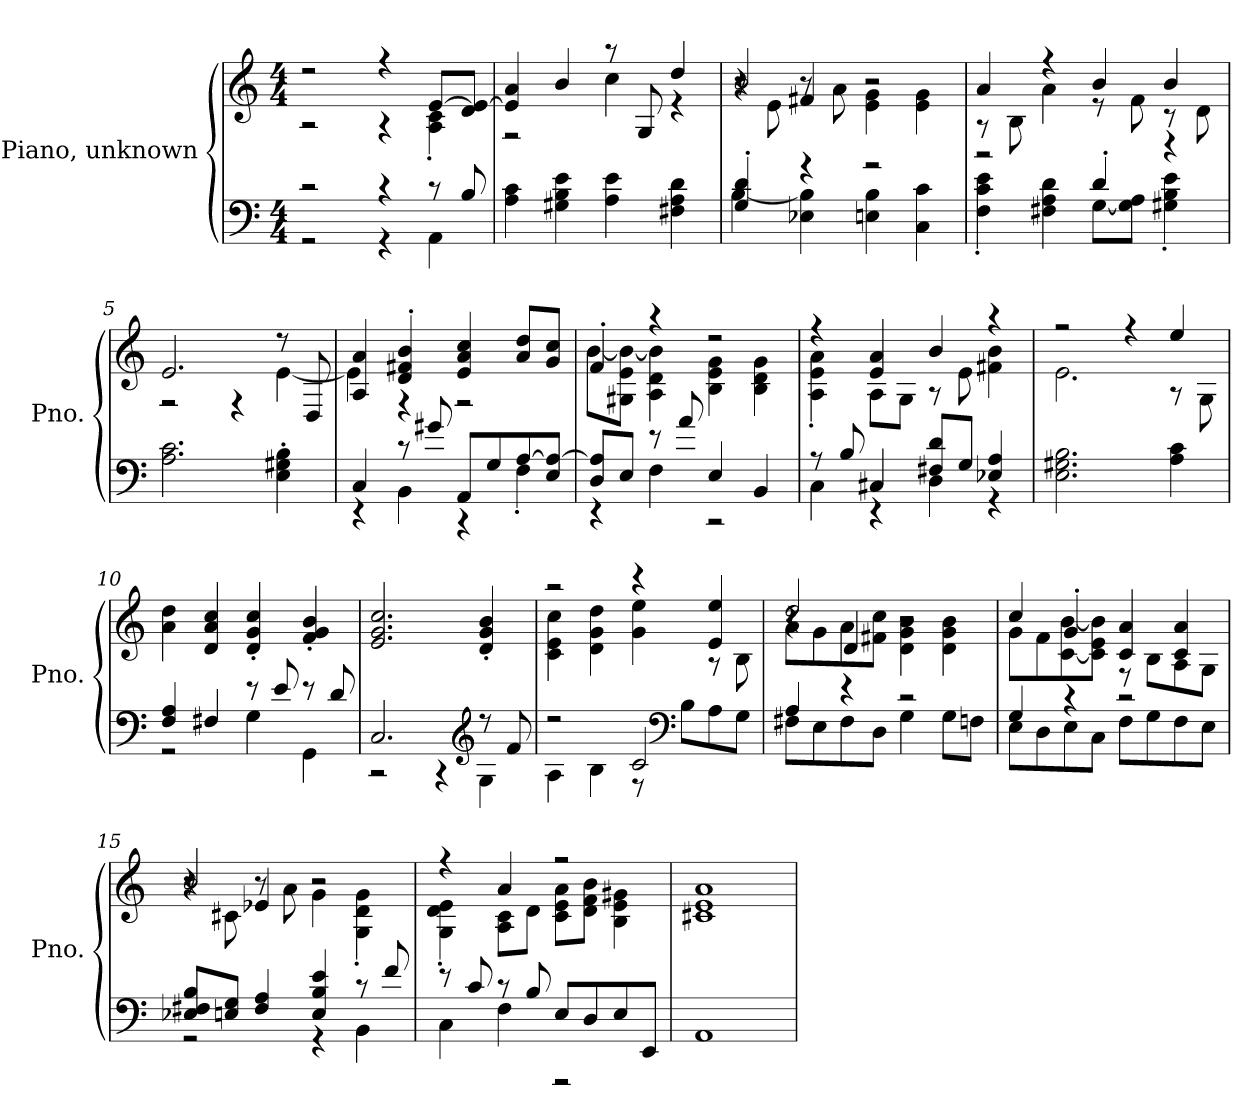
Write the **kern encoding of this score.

**kern	**kern
*part1	*part1
*staff2	*staff1
*I"Piano, unknown	*
*I'Pno.	*
*clefF4	*clefG2
*k[]	*k[]
*M4/4	*M4/4
*MM120	*MM120
=1	=1
*^	*^
2r	2r	2r	2r
4r	4r	4r	4r
8r	4AA\	[8e/L	4A\' 4c\'
8B/	.	8d/ 8e/_J	.
*v	*v	*	*
=2	=2	=2
4A\ 4c\	4e/] 4a/	2r
4G#X\ 4B\ 4e\	4b/	.
4A\ 4e\	8r	4cc\
.	8G/	.
4F#X\ 4A\ 4d\	4dd/	4r
=3	=3	=3
*^	*	*^
4G/' 4d/'	[4B\	2b/	8r	4r
.	.	.	8e\	.
4r	4E-X\ 4B\]	.	8r	4f#X/
.	.	.	8a\	.
2r	4En\ 4B\	2r	4e\ 4g\	2r
.	4C\ 4c\	.	4e\ 4g\	.
*	*	*	*v	*v
=4	=4	=4	=4
2r	4F\' 4c\' 4e\'	4a/	8r
.	.	.	8B\
.	4F#X\ 4A\ 4d\	4r	4a\
4d'/	[8G\L	4b/	8r
.	8G\] 8A\J	.	8f\
4r	4G#X\' 4B\' 4e\'	4b/	8r
.	.	.	8d\
*v	*v	*	*
=5	=5	=5
2.A\ 2.c\	2.e/	2r
.	.	4r
4E\' 4G#X\' 4B\'	8r	[4e\
.	8D/	.
!!LO:LB:g=z	!!
=6	=6	=6
*^	*	*
4C/	4r	4A/ 4a/	4e\]
8r	4BB\	4d/' 4f#X/' 4b/'	4r
8g#X/	.	.	.
8AA/L	4r	4e/ 4a/ 4cc/	2r
8G/	.	.	.
[8A/	4F'\	8a/ 8dd/L	.
8E/ 8A/_J	.	8g/ 8cc/J	.
=7	=7	=7	=7
8D/ 8A/]L	4r	4f'/	[8b\L
8E/J	.	.	8G#X\ 8e\ 8b\_J
8r	4F\	4r	4A\ 4d\ 4b\]
8a/	.	.	.
4E/	2r	2r	4B\ 4e\ 4g\
4BB/	.	.	4B\ 4d\ 4g\
=8	=8	=8	=8
8r	4C\	4r	4A\' 4e\' 4a\'
8B/	.	.	.
4C#X/	4r	4e/ 4a/	8A\L
.	.	.	8G\J
8F#X/ 8d/L	4D\	4b/	8r
8G/J	.	.	8e\
4E-X/ 4A/	4r	4r	4f#X\ 4b\
*v	*v	*	*
=9	=9	=9
2.E\ 2.G#X\ 2.B\	2r	2.e\
.	4r	.
4A\ 4c\	4ee/	8r
.	.	8G\
*	*v	*v
=10	=10
*^	*
4F/ 4A/	2r	4a\ 4dd\
4F#X/	.	4d/ 4a/ 4cc/
8r	4G\	4d/' 4g/' 4cc/'
8e/	.	.
8r	4GG\	4f/' 4g/' 4b/'
8d/	.	.
!!LO:LB:g=z
=11	=11	=11
2.C/	2r	2.e/ 2.g/ 2.cc/
.	4r	.
*clefG2	*	*
8r	4G\	4d/' 4g/' 4b/'
8f/	.	.
=12	=12	=12
*	*	*^
2r	4A\	2r	4c\ 4e\ 4cc\
.	4B\	.	4d\ 4g\ 4dd\
2c/	8r	4r	4g\ 4ee\
*clefF4	*	*	*
.	8B\L	.	.
.	8A\	4e/ 4ee/	8r
.	8G\J	.	8B\
=13	=13	=13	=13
*	*	*	*^
4A/	8F#X\L	2dd/	8a\L	4r
.	8E\	.	8g\	.
4r	8F#\	.	8a\	4d/
.	8D\J	.	8f#X\ 8cc\J	.
2r	4G\	2r	4d\ 4g\ 4b\	2r
.	8G\L	.	4d\ 4g\ 4b\	.
.	8Fn\J	.	.	.
*	*	*	*v	*v
=14	=14	=14	=14
4G/	8E\L	4cc/	8g\L
.	8D\	.	8f\
4r	8E\	4g'/	[8c\ [8b\
.	8C\J	.	8c\] 8e\ 8b\]J
2r	8F\L	4c/ 4a/	8r
.	8G\	.	8B\L
.	8F\	4c/ 4a/	8A\
.	8E\J	.	8G\J
!!LO:LB:g=z
=15	=15	=15	=15
*	*	*	*^
8E-X/ 8F#X/ 8B/L	2r	2b/	8r	4r
8En/ 8G/J	.	.	8c#X\	.
4F#/ 4A/	.	.	8r	4e-X/
.	.	.	8a\	.
4E/ 4B/ 4e/	4r	2r	4g\	2r
8r	4BB\	.	4G\' 4d\' 4g\'	.
8f/	.	.	.	.
*	*	*	*v	*v
=16	=16	=16	=16
8r	4C\	4r	4G\' 4d\' 4e\'
8c/	.	.	.
8r	4F\	4a/	8A\ 8c\L
8B/	.	.	8d\J
8E/L	2r	2r	8c\ 8e\ 8a\L
8D/	.	.	8d\ 8f\ 8b\J
8E/	.	.	4B\ 4e\ 4g#X\
8EE/J	.	.	.
*v	*v	*	*
*	*v	*v
=17	=17
1AA	1c#X 1e 1a
=	=
*-	*-
